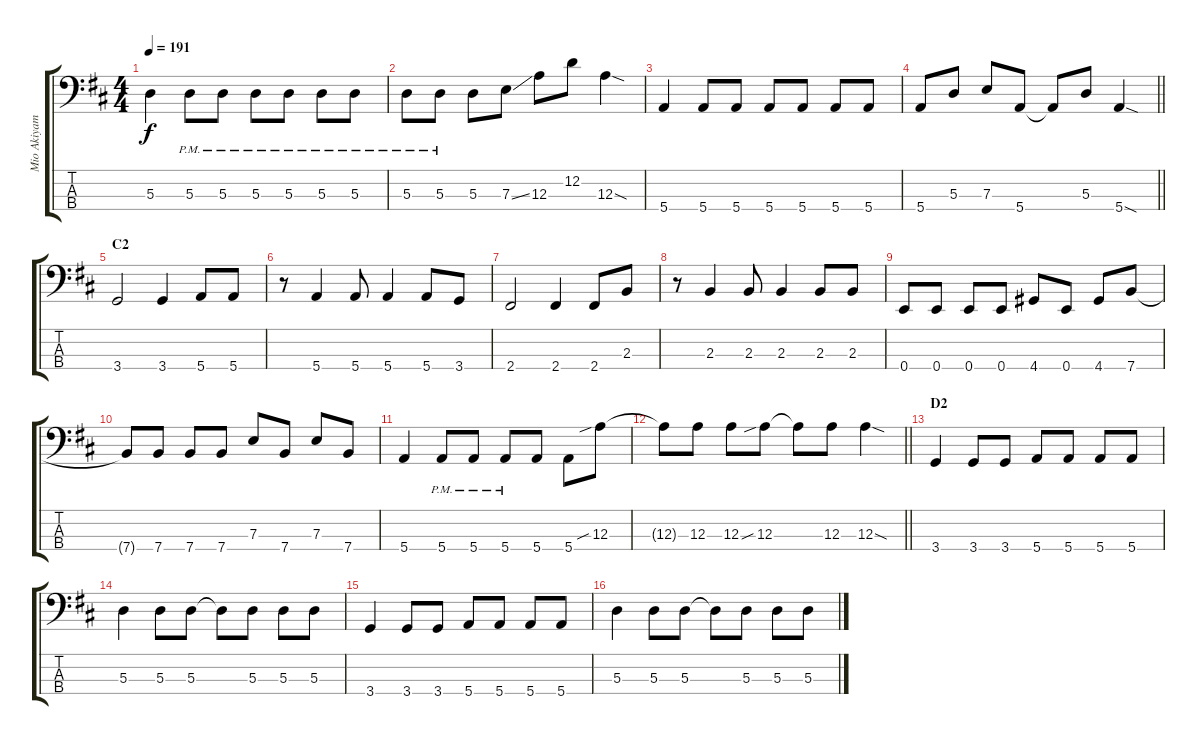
\track ("Mio Akiyama" "Mio Akiyam") {instrument electricbasspick}
\staff {score tabs}
\tuning (G2 D2 A1 E1) {hide}
\ts (4 4)
\tempo 191
\clef f4
\ks d
5.3.4{dy f} 5.3{pm}.8 5.3{pm}.8 5.3{pm}.8 5.3{pm}.8 5.3{pm}.8 5.3{pm}.8 |
5.3{pm}.8 5.3{pm}.8 5.3.8 7.3{ss}.8 12.3.8 12.2.8 12.3{sod}.4 |
5.4.4 5.4.8 5.4.8 5.4.8 5.4.8 5.4.8 5.4.8 |
\barLineRight lightlight
5.4.8 5.3.8 7.3.8 5.4.8 5.4{t}.8 5.3.8 5.4{sod}.4 |
\section ("" "C2")
3.4.2 3.4.4 5.4.8 5.4.8 |
r.8 5.4.4 5.4.8 5.4.4 5.4.8 3.4.8 |
2.4.2 2.4.4 2.4.8 2.3.8 |
r.8 2.3.4 2.3.8 2.3.4 2.3.8 2.3.8 |
0.4.8 0.4.8 0.4.8 0.4.8 4.4.8 0.4.8 4.4.8 7.4.8 |
7.4{t}.8 7.4.8 7.4.8 7.4.8 7.3.8 7.4.8 7.3.8 7.4.8 |
5.4.4 5.4{pm}.8 5.4{pm}.8 5.4{pm}.8 5.4.8 5.4.8 12.3{sib}.8 |
\barLineRight lightlight
12.3{t}.8 12.3.8 12.3.8 12.3{sib}.8 12.3{t}.8 12.3.8 12.3{sod}.4 |
\section ("" "D2")
3.4.4 3.4.8 3.4.8 5.4.8 5.4.8 5.4.8 5.4.8 |
5.3.4 5.3.8 5.3.8 5.3{t}.8 5.3.8 5.3.8 5.3.8 |
3.4.4 3.4.8 3.4.8 5.4.8 5.4.8 5.4.8 5.4.8 |
5.3.4 5.3.8 5.3.8 5.3{t}.8 5.3.8 5.3.8 5.3.8
